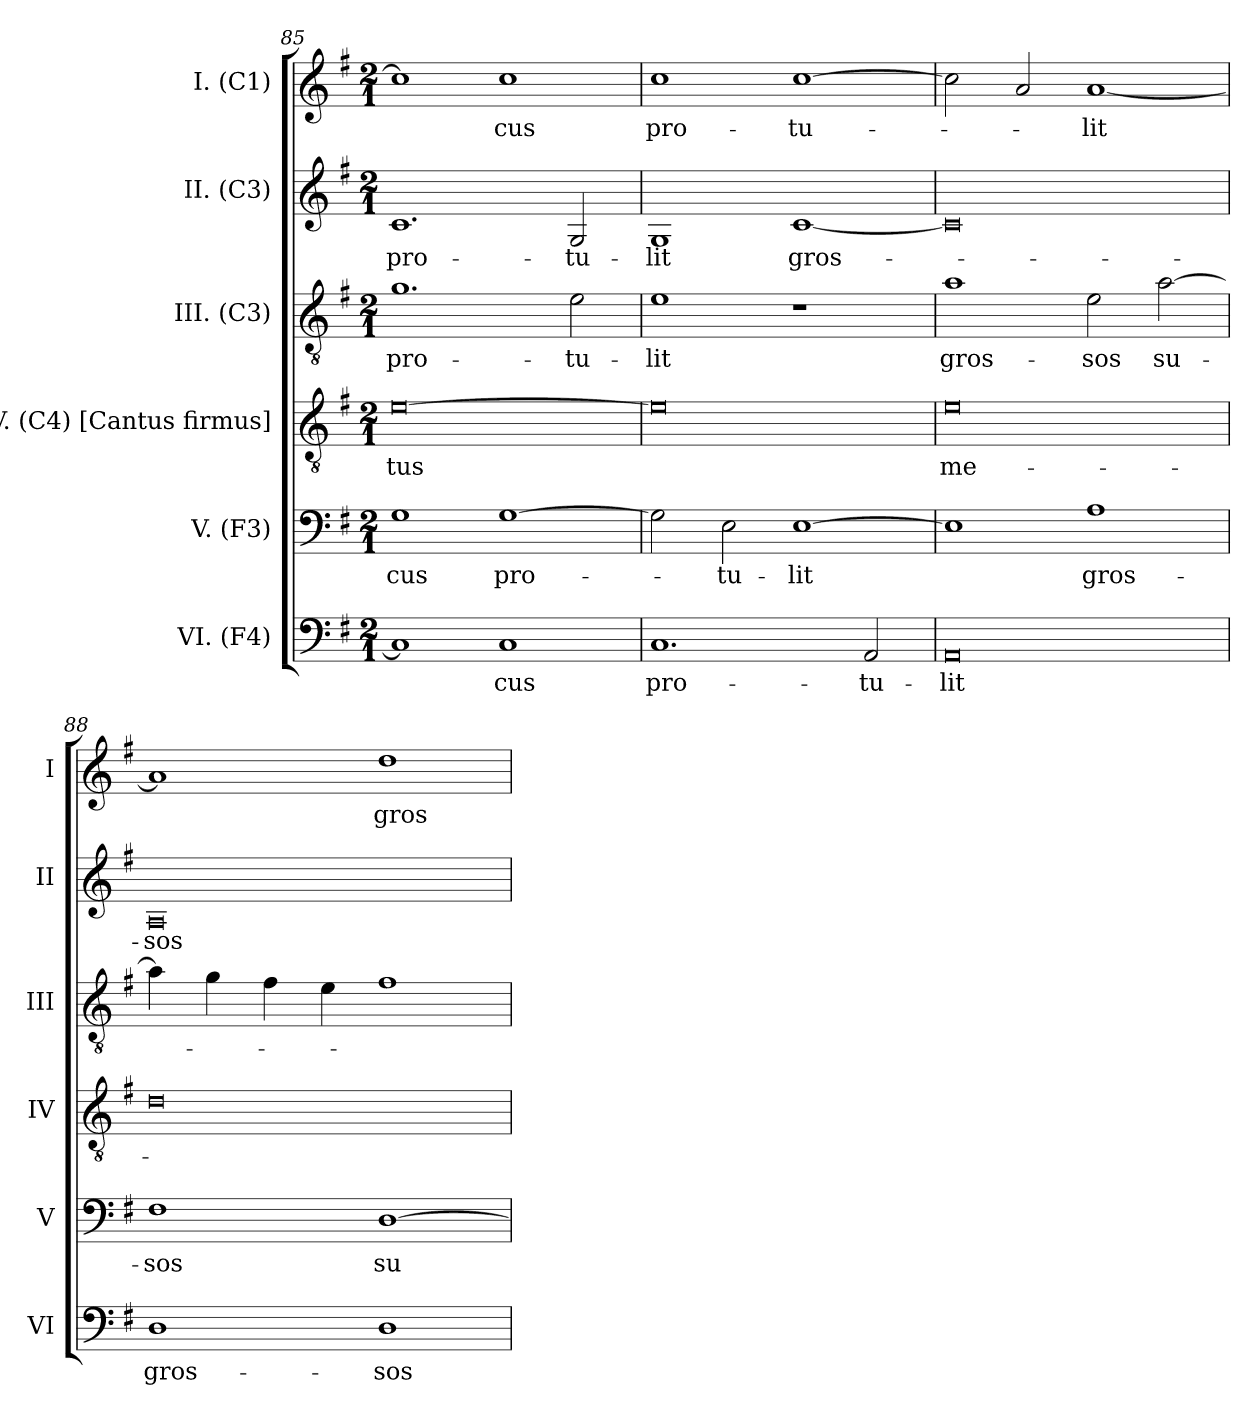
**kern	**text	**kern	**text	**kern	**text	**kern	**text	**kern	**text	**kern	**text
*part6	*part6	*part5	*part5	*part4	*part4	*part3	*part3	*part2	*part2	*part1	*part1
*staff6	*staff6	*staff5	*staff5	*staff4	*staff4	*staff3	*staff3	*staff2	*staff2	*staff1	*staff1
*I"VI. (F4)	*	*I"V. (F3)	*	*I"IV. (C4) [Cantus firmus]	*	*I"III. (C3)	*	*I"II. (C3)	*	*I"I. (C1)	*
*I'VI	*	*I'V	*	*I'IV	*	*I'III	*	*I'II	*	*I'I	*
*clefF4	*	*clefF4	*	*clefGv2	*	*clefGv2	*	*clefG2	*	*clefG2	*
*	*	*	*	*ITrd7c12	*	*	*	*	*	*	*
*k[f#]	*	*k[f#]	*	*k[f#]	*	*k[f#]	*	*k[f#]	*	*k[f#]	*
*G:	*	*G:	*	*G:	*	*G:	*	*G:	*	*G:	*
*M2/1	*	*M2/1	*	*M2/1	*	*M2/1	*	*M2/1	*	*M2/1	*
=85	=85	=85	=85	=85	=85	=85	=85	=85	=85	=85	=85
!	!	!	!LO:LY:b:color=#000000	!	!	!	!	!	!	!	!
!	!	!	!	!	!LO:LY:b:color=#000000	!	!	!	!	!	!
!	!	!	!	!	!	!	!LO:LY:b:color=#000000	!	!	!	!
!	!	!	!	!	!	!	!	!	!LO:LY:b:color=#000000	!	!
1Ci]	.	1Gi	-cus	[0Ei	-tus	1.gi	pro-	1.ci	pro-	1cci]	.
!	!LO:LY:b:color=#000000	!	!	!	!	!	!	!	!	!	!
!	!	!	!LO:LY:b:color=#000000	!	!	!	!	!	!	!	!
!	!	!	!	!	!	!	!	!	!	!	!LO:LY:b:color=#000000
1Ci	-cus	[1Gi	pro-	.	.	.	.	.	.	1cci	-cus
!	!	!	!	!	!	!	!LO:LY:b:color=#000000	!	!	!	!
!	!	!	!	!	!	!	!	!	!LO:LY:b:color=#000000	!	!
.	.	.	.	.	.	2ei\	-tu-	2Gi/	-tu-	.	.
=86	=86	=86	=86	=86	=86	=86	=86	=86	=86	=86	=86
!	!LO:LY:b:color=#000000	!	!	!	!	!	!	!	!	!	!
!	!	!	!	!	!	!	!LO:LY:b:color=#000000	!	!	!	!
!	!	!	!	!	!	!	!	!	!LO:LY:b:color=#000000	!	!
!	!	!	!	!	!	!	!	!	!	!	!LO:LY:b:color=#000000
1.Ci	pro-	2Gi\]	.	0Ei]	.	1ei	-lit	1Gi	-lit	1cci	pro-
!	!	!	!LO:LY:b:color=#000000	!	!	!	!	!	!	!	!
.	.	2Ei\	-tu-	.	.	.	.	.	.	.	.
!	!	!	!LO:LY:b:color=#000000	!	!	!	!	!	!	!	!
!	!	!	!	!	!	!	!	!	!LO:LY:b:color=#000000	!	!
!	!	!	!	!	!	!	!	!	!	!	!LO:LY:b:color=#000000
.	.	[1Ei	-lit	.	.	1r	.	[1ci	gros-	[1cci	-tu-
!	!LO:LY:b:color=#000000	!	!	!	!	!	!	!	!	!	!
2AAi/	-tu-	.	.	.	.	.	.	.	.	.	.
!!LO:PB:g=z
=87	=87	=87	=87	=87	=87	=87	=87	=87	=87	=87	=87
!	!LO:LY:b:color=#000000	!	!	!	!	!	!	!	!	!	!
!	!	!	!	!	!LO:LY:b:color=#000000	!	!	!	!	!	!
!	!	!	!	!	!	!	!LO:LY:b:color=#000000	!	!	!	!
0AAi	-lit	1Ei]	.	0Ei	me-	1ai	gros-	0ci]	.	2cci\]	.
.	.	.	.	.	.	.	.	.	.	2ai/	.
!	!	!	!LO:LY:b:color=#000000	!	!	!	!	!	!	!	!
!	!	!	!	!	!	!	!LO:LY:b:color=#000000	!	!	!	!
!	!	!	!	!	!	!	!	!	!	!	!LO:LY:b:color=#000000
.	.	1Ai	gros-	.	.	2ei\	-sos	.	.	[1ai	-lit
!	!	!	!	!	!	!	!LO:LY:b:color=#000000	!	!	!	!
.	.	.	.	.	.	[2ai\	su-	.	.	.	.
=88	=88	=88	=88	=88	=88	=88	=88	=88	=88	=88	=88
!	!LO:LY:b:color=#000000	!	!	!	!	!	!	!	!	!	!
!	!	!	!LO:LY:b:color=#000000	!	!	!	!	!	!	!	!
!	!	!	!	!	!	!	!	!	!LO:LY:b:color=#000000	!	!
1Di	gros-	1F#i	-sos	0Di	.	4ai\]	.	0Ai	-sos	1ai]	.
.	.	.	.	.	.	4gi\	.	.	.	.	.
.	.	.	.	.	.	4f#i\	.	.	.	.	.
.	.	.	.	.	.	4ei\	.	.	.	.	.
!	!LO:LY:b:color=#000000	!	!	!	!	!	!	!	!	!	!
!	!	!	!LO:LY:b:color=#000000	!	!	!	!	!	!	!	!
!	!	!	!	!	!	!	!	!	!	!	!LO:LY:b:color=#000000
1Di	-sos	[1Di	su-	.	.	1f#i	.	.	.	1ddi	gros-
=	=	=	=	=	=	=	=	=	=	=	=
*-	*-	*-	*-	*-	*-	*-	*-	*-	*-	*-	*-
